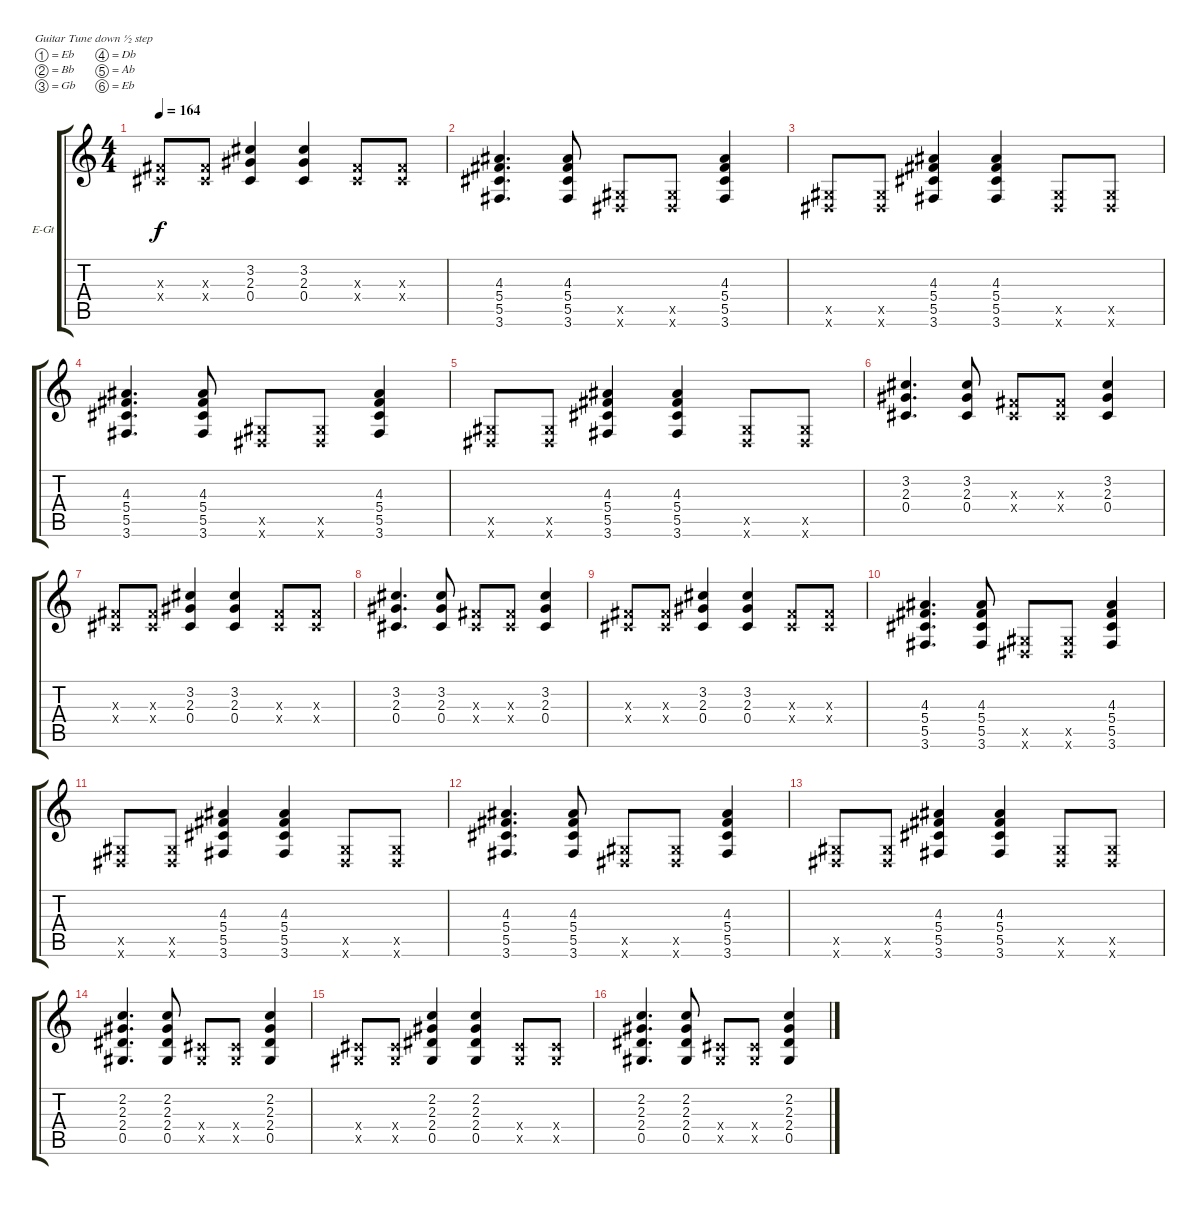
\bracketExtendMode groupsimilarinstruments
\firstSystemTrackNameOrientation horizontal
\otherSystemsTrackNameOrientation horizontal
\track ("Slash - Lead Guitar" "E-Gt") {instrument overdrivenguitar}
\staff {score tabs}
\tuning (Eb4 Bb3 Gb3 Db3 Ab2 Eb2)
\ts (4 4)
\tempo 164
\clef g2
\ks aminor
(0.3{x} 0.4{x}).8{dy f} (0.3{x} 0.4{x}).8 (3.2 2.3 0.4).4 (3.2 2.3 0.4).4 (0.3{x} 0.4{x}).8 (0.3{x} 0.4{x}).8 |
(4.3 5.4 5.5 3.6).4{d} (4.3 5.4 5.5 3.6).8 (0.5{x} 0.6{x}).8 (0.5{x} 0.6{x}).8 (4.3 5.4 5.5 3.6).4 |
(0.5{x} 0.6{x}).8 (0.5{x} 0.6{x}).8 (4.3 5.4 5.5 3.6).4 (4.3 5.4 5.5 3.6).4 (0.5{x} 0.6{x}).8 (0.5{x} 0.6{x}).8 |
(4.3 5.4 5.5 3.6).4{d} (4.3 5.4 5.5 3.6).8 (0.5{x} 0.6{x}).8 (0.5{x} 0.6{x}).8 (4.3 5.4 5.5 3.6).4 |
(0.5{x} 0.6{x}).8 (0.5{x} 0.6{x}).8 (4.3 5.4 5.5 3.6).4 (4.3 5.4 5.5 3.6).4 (0.5{x} 0.6{x}).8 (0.5{x} 0.6{x}).8 |
(3.2 2.3 0.4).4{d} (3.2 2.3 0.4).8 (0.3{x} 0.4{x}).8 (0.3{x} 0.4{x}).8 (3.2 2.3 0.4).4 |
(0.3{x} 0.4{x}).8 (0.3{x} 0.4{x}).8 (3.2 2.3 0.4).4 (3.2 2.3 0.4).4 (0.3{x} 0.4{x}).8 (0.3{x} 0.4{x}).8 |
(3.2 2.3 0.4).4{d} (3.2 2.3 0.4).8 (0.3{x} 0.4{x}).8 (0.3{x} 0.4{x}).8 (3.2 2.3 0.4).4 |
(0.3{x} 0.4{x}).8 (0.3{x} 0.4{x}).8 (3.2 2.3 0.4).4 (3.2 2.3 0.4).4 (0.3{x} 0.4{x}).8 (0.3{x} 0.4{x}).8 |
(4.3 5.4 5.5 3.6).4{d} (4.3 5.4 5.5 3.6).8 (0.5{x} 0.6{x}).8 (0.5{x} 0.6{x}).8 (4.3 5.4 5.5 3.6).4 |
(0.5{x} 0.6{x}).8 (0.5{x} 0.6{x}).8 (4.3 5.4 5.5 3.6).4 (4.3 5.4 5.5 3.6).4 (0.5{x} 0.6{x}).8 (0.5{x} 0.6{x}).8 |
(4.3 5.4 5.5 3.6).4{d} (4.3 5.4 5.5 3.6).8 (0.5{x} 0.6{x}).8 (0.5{x} 0.6{x}).8 (4.3 5.4 5.5 3.6).4 |
(0.5{x} 0.6{x}).8 (0.5{x} 0.6{x}).8 (4.3 5.4 5.5 3.6).4 (4.3 5.4 5.5 3.6).4 (0.5{x} 0.6{x}).8 (0.5{x} 0.6{x}).8 |
(2.2 2.3 2.4 0.5).4{d} (2.2 2.3 2.4 0.5).8 (0.4{x} 0.5{x}).8 (0.4{x} 0.5{x}).8 (2.2 2.3 2.4 0.5).4 |
(0.4{x} 0.5{x}).8 (0.4{x} 0.5{x}).8 (2.2 2.3 2.4 0.5).4 (2.2 2.3 2.4 0.5).4 (0.4{x} 0.5{x}).8 (0.4{x} 0.5{x}).8 |
(2.2 2.3 2.4 0.5).4{d} (2.2 2.3 2.4 0.5).8 (0.4{x} 0.5{x}).8 (0.4{x} 0.5{x}).8 (2.2 2.3 2.4 0.5).4
